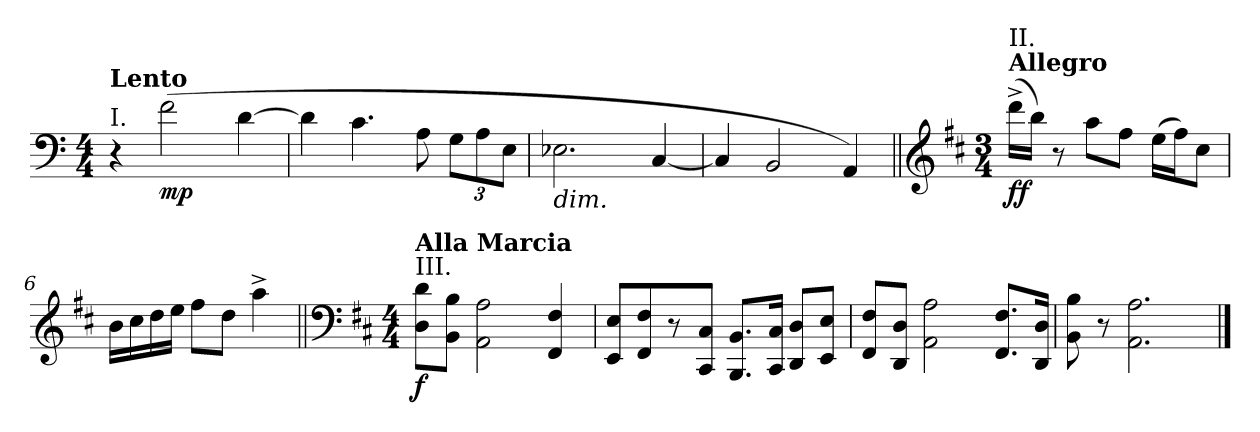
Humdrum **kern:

**kern	**dynam
*part1	*part1
*staff1	*staff1
*clefF4	*
*k[]	*
*C:	*
*M4/4	*
=1	=1
!LO:TX:a:B:t=Lento	!
!LO:TX:a:t=I.	!
4r	.
!	!LO:DY:b
(>2f\	mp
[4d\	.
=2	=2
4d\]	.
4.c\	.
8A\	.
12G\L	.
12A\	.
12E\J	.
=3	=3
!LO:TX:b:i:t=dim.	!
2.E-X\	.
[4C/	.
=4	=4
4C/]	.
2BB/	.
4AA/)	.
=5||	=5||
*clefG2	*
*k[f#c#]	*
*D:	*
*M3/4	*
!LO:TX:a:B:t=Allegro	!
!LO:TX:a:t=II.	!
!	!LO:DY:b
(>16ddd^>\LL	ff
16bb\JJ)	.
8r	.
8aa\L	.
8ff#\J	.
(>16ee\LL	.
16ff#\J)	.
8cc#\J	.
!!LO:LB:g=z
=6	=6
16b\LL	.
16cc#\	.
16dd\	.
16ee\JJ	.
8ff#\L	.
8dd\J	.
4aa^>\	.
=7||	=7||
*clefF4	*
*k[f#c#]	*
*D:	*
*M4/4	*
!LO:TX:a:t=III.	!
!LO:TX:a:B:t=Alla Marcia	!
!	!LO:DY:b
8D\ 8d\L	f
8BB\ 8B\J	.
2AA\ 2A\	.
4FF#/ 4F#/	.
=8	=8
8EE/ 8E/L	.
8FF#/ 8F#/	.
8r	.
8CC#/ 8C#/J	.
8.BBB/ 8.BB/L	.
16CC#/ 16C#/Jk	.
8DD/ 8D/L	.
8EE/ 8E/J	.
=9	=9
8FF#/ 8F#/L	.
8DD/ 8D/J	.
2AA\ 2A\	.
8.FF#/ 8.F#/L	.
16DD/ 16D/Jk	.
=10	=10
8BB\ 8B\	.
8r	.
2.AA\ 2.A\	.
==	==
*-	*-
